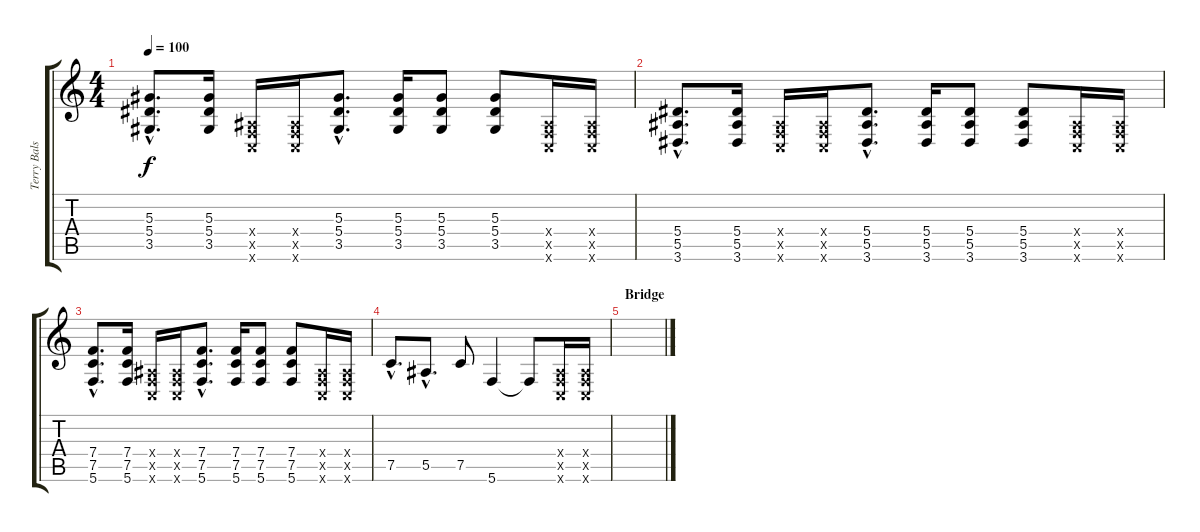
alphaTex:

\track ("Terry Balsamo (Distortion Guitar)" "Terry Bals") {instrument distortionguitar}
\staff {score tabs}
\tuning (C4 G3 Eb3 Bb2 F2 C2) {hide}
\ts (4 4)
\tempo 100
\clef g2
\ks c
(5.3{hac} 5.4{hac} 3.5{hac}).8{d dy f} (5.3 5.4 3.5).16 (0.4{x} 0.5{x} 0.6{x}).16 (0.4{x} 0.5{x} 0.6{x}).16 (5.3{hac} 5.4{hac} 3.5{hac}).8{d} (5.3 5.4 3.5).16 (5.3 5.4 3.5).8 (5.3 5.4 3.5).8 (0.4{x} 0.5{x} 0.6{x}).16 (0.4{x} 0.5{x} 0.6{x}).16 |
(5.4{hac} 5.5{hac} 3.6{hac}).8{d} (5.4 5.5 3.6).16 (0.4{x} 0.5{x} 0.6{x}).16 (0.4{x} 0.5{x} 0.6{x}).16 (5.4{hac} 5.5{hac} 3.6{hac}).8{d} (5.4 5.5 3.6).16 (5.4 5.5 3.6).8 (5.4 5.5 3.6).8 (0.4{x} 0.5{x} 0.6{x}).16 (0.4{x} 0.5{x} 0.6{x}).16 |
(7.4{hac} 7.5{hac} 5.6{hac}).8{d} (7.4 7.5 5.6).16 (0.4{x} 0.5{x} 0.6{x}).16 (0.4{x} 0.5{x} 0.6{x}).16 (7.4{hac} 7.5{hac} 5.6{hac}).8{d} (7.4 7.5 5.6).16 (7.4 7.5 5.6).8 (7.4 7.5 5.6).8 (0.4{x} 0.5{x} 0.6{x}).16 (0.4{x} 0.5{x} 0.6{x}).16 |
7.5{hac}.8{d} 5.5{hac}.8{d} 7.5.8 5.6.4 5.6{t}.8 (0.4{x} 0.5{x} 0.6{x}).16 (0.4{x} 0.5{x} 0.6{x}).16 |
\section ("" "Bridge")
